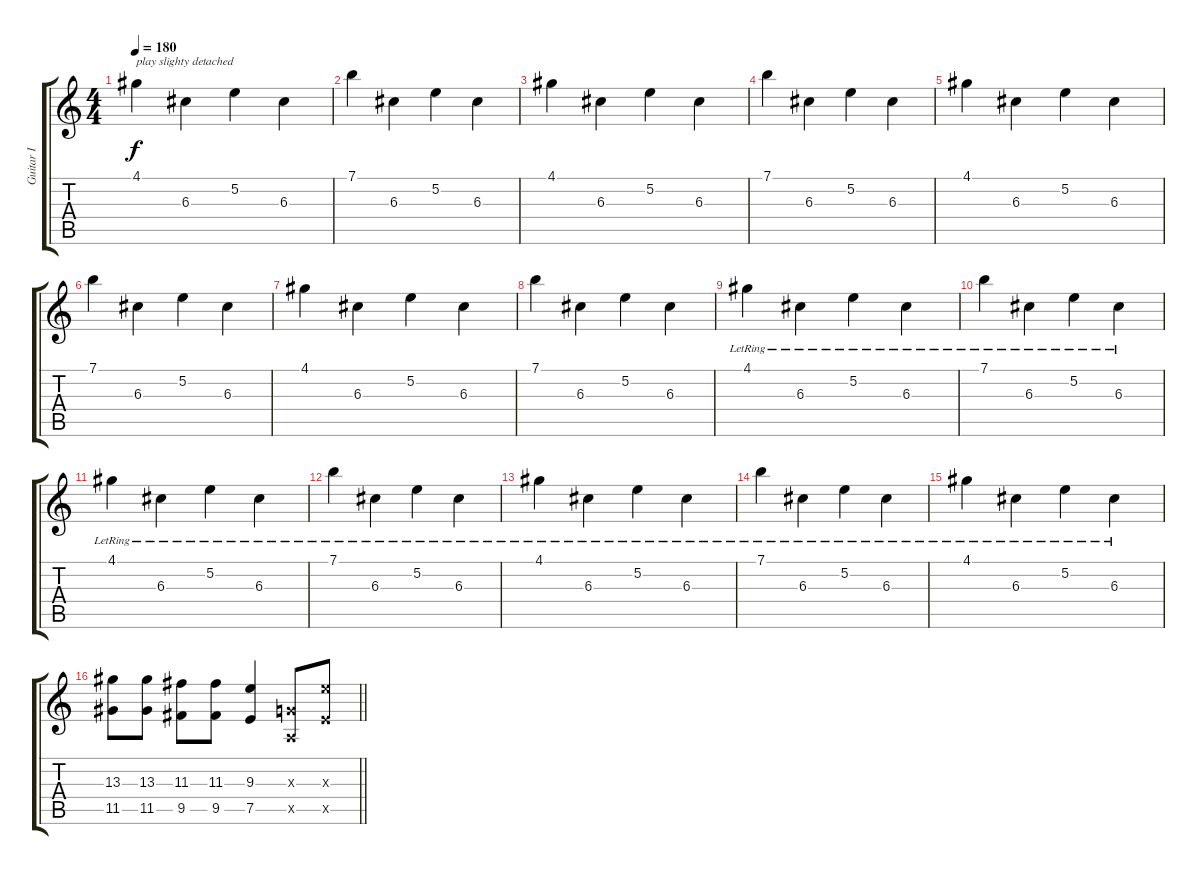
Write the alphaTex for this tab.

\track ("Guitar I" "Guitar I") {instrument distortionguitar}
\staff {score tabs}
\tuning (E4 B3 G3 D3 A2 E2) {hide}
\ts (4 4)
\tempo 180
\clef g2
\ks c
4.1.4{txt "play slighty detached" dy f instrument distortionguitar} 6.3.4 5.2.4 6.3.4 |
7.1.4 6.3.4 5.2.4 6.3.4 |
4.1.4{instrument distortionguitar} 6.3.4 5.2.4 6.3.4 |
7.1.4 6.3.4 5.2.4 6.3.4 |
4.1.4{instrument distortionguitar} 6.3.4 5.2.4 6.3.4 |
7.1.4 6.3.4 5.2.4 6.3.4 |
4.1.4{instrument distortionguitar} 6.3.4 5.2.4 6.3.4 |
7.1.4 6.3.4 5.2.4 6.3.4 |
4.1{lr}.4{instrument distortionguitar} 6.3{lr}.4 5.2{lr}.4 6.3{lr}.4 |
7.1{lr}.4 6.3{lr}.4 5.2{lr}.4 6.3{lr}.4 |
4.1{lr}.4{instrument distortionguitar} 6.3{lr}.4 5.2{lr}.4 6.3{lr}.4 |
7.1{lr}.4 6.3{lr}.4 5.2{lr}.4 6.3{lr}.4 |
4.1{lr}.4{instrument distortionguitar} 6.3{lr}.4 5.2{lr}.4 6.3{lr}.4 |
7.1{lr}.4 6.3{lr}.4 5.2{lr}.4 6.3{lr}.4 |
4.1{lr}.4{instrument distortionguitar} 6.3{lr}.4 5.2{lr}.4 6.3{lr}.4 |
\barLineRight lightlight
(13.3 11.5).8 (13.3 11.5).8 (11.3 9.5).8 (11.3 9.5).8 (9.3 7.5).4 (0.3{x} 0.5{x}).8 (9.3{x} 7.5{x}).8
